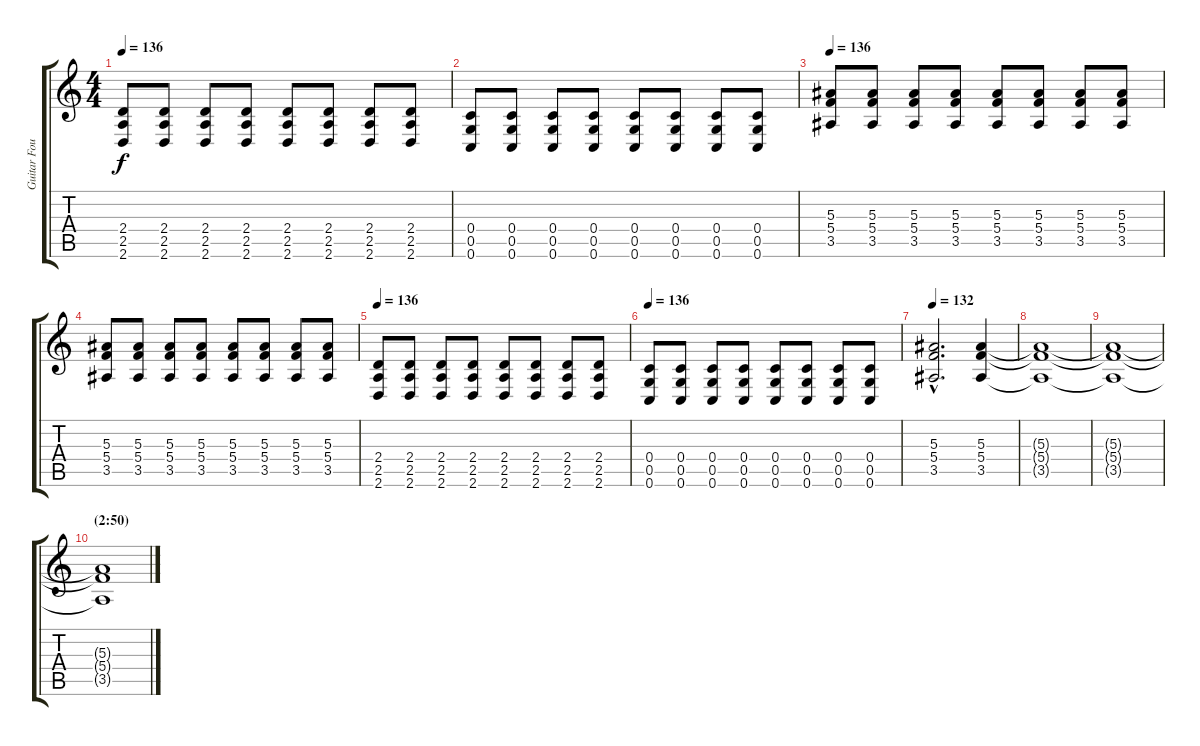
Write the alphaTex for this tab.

\track ("Guitar Four" "Guitar Fou") {instrument overdrivenguitar}
\staff {score tabs}
\tuning (D4 A3 F3 C3 G2 C2) {hide}
\ts (4 4)
\tempo 136
\clef g2
\ks c
(2.4 2.5 2.6).8{dy f} (2.4 2.5 2.6).8 (2.4 2.5 2.6).8 (2.4 2.5 2.6).8 (2.4 2.5 2.6).8 (2.4 2.5 2.6).8 (2.4 2.5 2.6).8 (2.4 2.5 2.6).8 |
(0.4 0.5 0.6).8 (0.4 0.5 0.6).8 (0.4 0.5 0.6).8 (0.4 0.5 0.6).8 (0.4 0.5 0.6).8 (0.4 0.5 0.6).8 (0.4 0.5 0.6).8 (0.4 0.5 0.6).8 |
\tempo 136
(5.3 5.4 3.5).8 (5.3 5.4 3.5).8 (5.3 5.4 3.5).8 (5.3 5.4 3.5).8 (5.3 5.4 3.5).8 (5.3 5.4 3.5).8 (5.3 5.4 3.5).8 (5.3 5.4 3.5).8 |
(5.3 5.4 3.5).8 (5.3 5.4 3.5).8 (5.3 5.4 3.5).8 (5.3 5.4 3.5).8 (5.3 5.4 3.5).8 (5.3 5.4 3.5).8 (5.3 5.4 3.5).8 (5.3 5.4 3.5).8 |
\tempo 136
(2.4 2.5 2.6).8 (2.4 2.5 2.6).8 (2.4 2.5 2.6).8 (2.4 2.5 2.6).8 (2.4 2.5 2.6).8 (2.4 2.5 2.6).8 (2.4 2.5 2.6).8 (2.4 2.5 2.6).8 |
\tempo 136
(0.4 0.5 0.6).8 (0.4 0.5 0.6).8 (0.4 0.5 0.6).8 (0.4 0.5 0.6).8 (0.4 0.5 0.6).8 (0.4 0.5 0.6).8 (0.4 0.5 0.6).8 (0.4 0.5 0.6).8 |
\tempo 132
(5.3{hac} 5.4{hac} 3.5{hac}).2{d} (5.3 5.4 3.5).4 |
(5.3{t} 5.4{t} 3.5{t}).1{volume 0} |
(5.3{t} 5.4{t} 3.5{t}).1 |
\section ("" "(2:50)")
(5.3{t} 5.4{t} 3.5{t}).1
